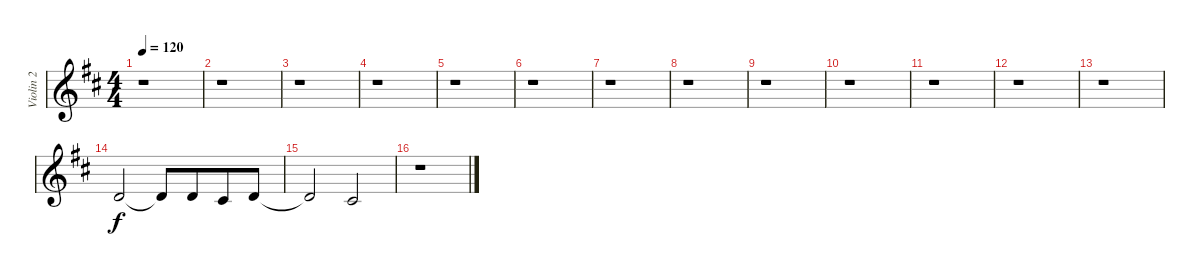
\track ("Violin 2" "Violin 2") {instrument violin}
\staff {score}
\tuning (E5 A4 D4 G3) {hide}
\ts (4 4)
\tempo 120
\clef g2
\ks d
r.1{dy f} |
r.1 |
r.1 |
r.1 |
r.1 |
r.1 |
r.1 |
r.1 |
r.1 |
r.1 |
r.1 |
r.1 |
r.1 |
0.3.2 0.3{t}.8 0.3.8{beam merge} 6.4.8 0.3.8 |
0.3{t}.2 6.4.2 |
r.1
